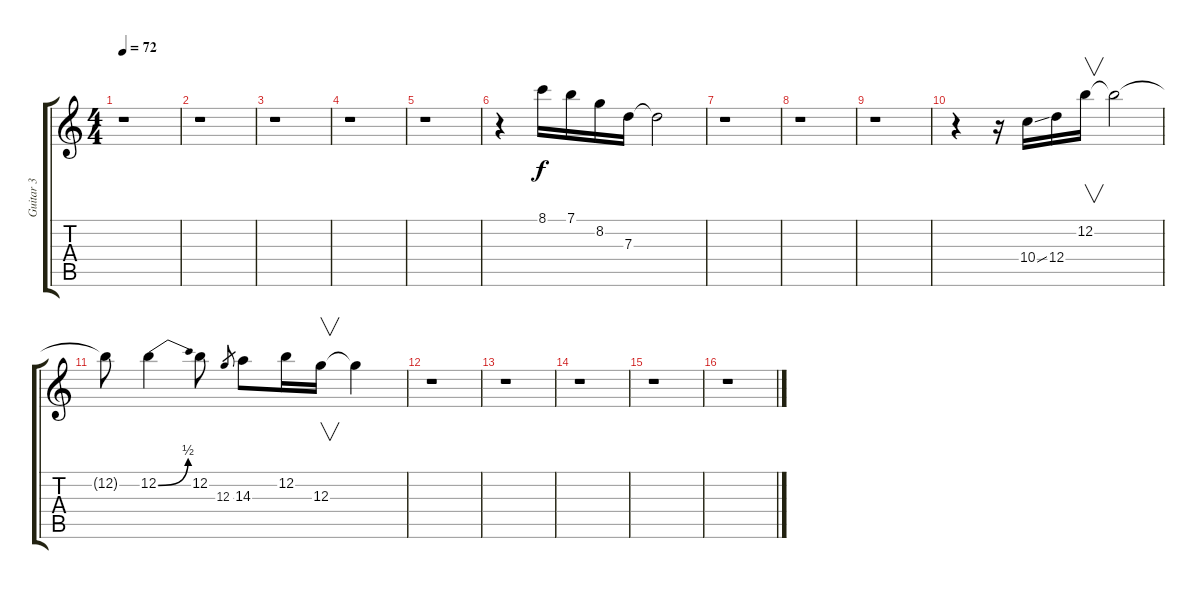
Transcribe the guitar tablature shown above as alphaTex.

\track ("Guitar 3" "Guitar 3") {instrument distortionguitar}
\staff {score tabs}
\tuning (E4 B3 G3 D3 A2 E2) {hide}
\ts (4 4)
\tempo 72
\clef g2
\ks c
r.1{dy f} |
r.1 |
r.1 |
r.1 |
r.1 |
r.4 8.1.16 7.1.16 8.2.16 7.3.16 7.3{t}.2 |
r.1 |
r.1 |
r.1 |
r.4 r.16 10.4{ss}.16 12.4.16 12.2.16{v} 12.2{t}.2 |
12.2{t}.8 12.2{be (bend 0 0 60 2)}.4 12.2.8 12.3.8{gr} 14.3.8 12.2.16 12.3.16{v} 12.3{t}.4 |
r.1 |
r.1 |
r.1 |
r.1 |
r.1
